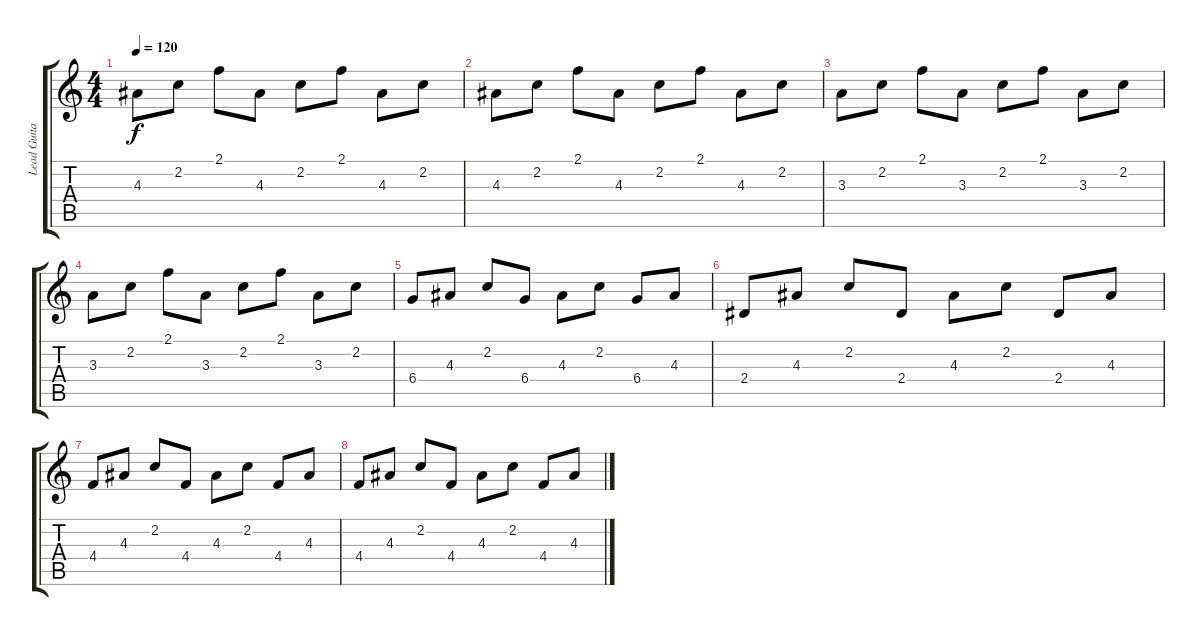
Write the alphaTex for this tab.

\track ("Lead Guitar" "Lead Guita") {instrument electricguitarjazz}
\staff {score tabs}
\tuning (Eb4 Bb3 Gb3 Db3 Ab2 Eb2) {hide}
\ts (4 4)
\tempo 120
\clef g2
\ks c
4.3.8{dy f} 2.2.8 2.1.8 4.3.8 2.2.8 2.1.8 4.3.8 2.2.8 |
4.3.8 2.2.8 2.1.8 4.3.8 2.2.8 2.1.8 4.3.8 2.2.8 |
3.3.8 2.2.8 2.1.8 3.3.8 2.2.8 2.1.8 3.3.8 2.2.8 |
3.3.8 2.2.8 2.1.8 3.3.8 2.2.8 2.1.8 3.3.8 2.2.8 |
6.4.8 4.3.8 2.2.8 6.4.8 4.3.8 2.2.8 6.4.8 4.3.8 |
2.4.8 4.3.8 2.2.8 2.4.8 4.3.8 2.2.8 2.4.8 4.3.8 |
4.4.8 4.3.8 2.2.8 4.4.8 4.3.8 2.2.8 4.4.8 4.3.8 |
4.4.8 4.3.8 2.2.8 4.4.8 4.3.8 2.2.8 4.4.8 4.3.8
